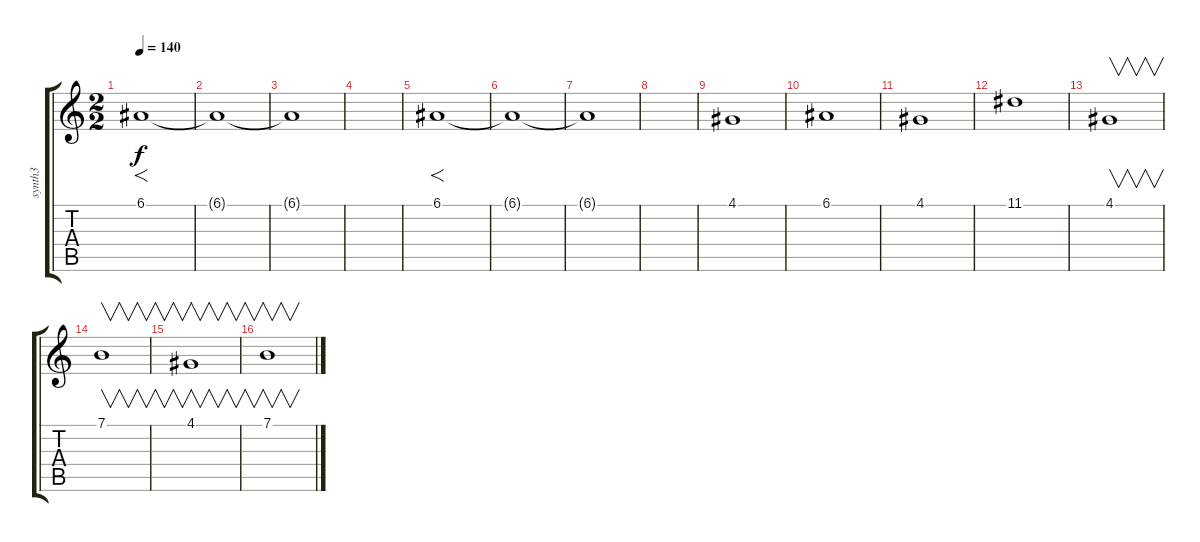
\track ("synth3" "synth3") {instrument pad8sweep}
\staff {score tabs}
\tuning (E4 B3 G3 D3 A2 E2) {hide}
\ts (2 2)
\tempo 140
\clef g2
\ks c
6.1.1{f dy f instrument pad8sweep} |
6.1{t}.1 |
6.1{t}.1 |
|
6.1.1{f} |
6.1{t}.1 |
6.1{t}.1 |
|
4.1.1 |
6.1.1 |
4.1.1 |
11.1.1 |
4.1.1{v} |
7.1.1{v} |
4.1.1{v} |
7.1.1{v}
